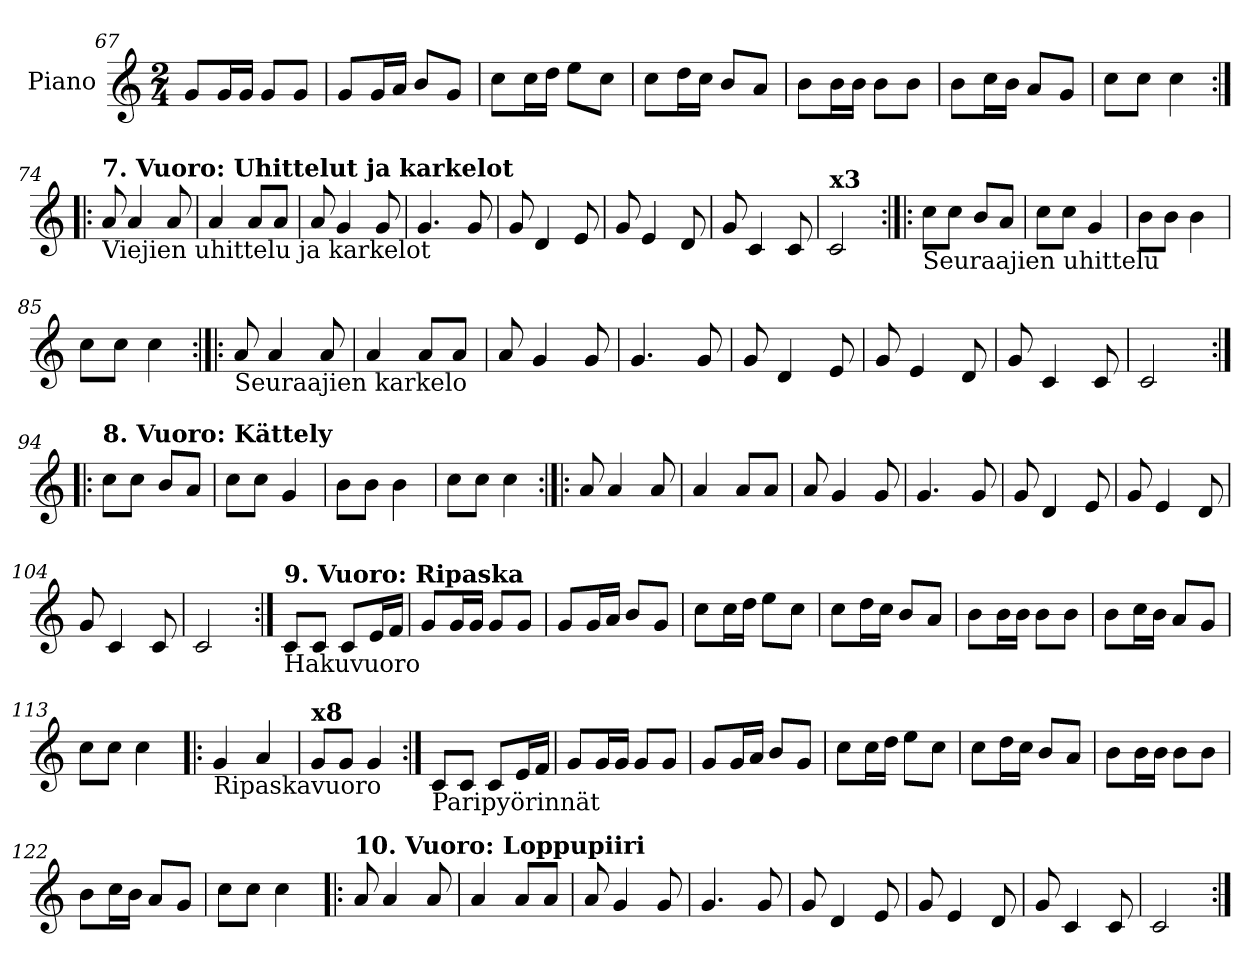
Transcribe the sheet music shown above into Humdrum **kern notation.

**kern
*part1
*staff1
*I"Piano
*I'Pno.
*clefG2
*k[]
*M2/4
=67
8g/L
16g/L
16g/JJ
8g/L
8g/J
=68
8g/L
16g/L
16a/JJ
8b/L
8g/J
=69
8cc\L
16cc\L
16dd\JJ
8ee\L
8cc\J
=70
8cc\L
16dd\L
16cc\JJ
8b/L
8a/J
=71
8b\L
16b\L
16b\JJ
8b\L
8b\J
=72
8b\L
16cc\L
16b\JJ
8a/L
8g/J
=73
8cc\L
8cc\J
4cc\
!!LO:LB:g=z
=74:|!|:
!LO:TX:a:B:t=7. Vuoro&colon; Uhittelut ja karkelot
!LO:TX:b:t=Viejien uhittelu ja karkelot
8a/
4a/
8a/
=75
4a/
8a/L
8a/J
=76
8a/
4g/
8g/
=77
4.g/
8g/
=78
8g/
4d/
8e/
=79
8g/
4e/
8d/
=80
8g/
4c/
8c/
=81
!LO:TX:a:B:t=x3
2c/
!!LO:LB:g=z
=82:|!|:
!LO:TX:b:t=Seuraajien uhittelu
8cc\L
8cc\J
8b/L
8a/J
=83
8cc\L
8cc\J
4g/
=84
8b\L
8b\J
4b\
=85
8cc\L
8cc\J
4cc\
!!LO:LB:g=z
=86:|!|:
!LO:TX:b:t=Seuraajien karkelo
8a/
4a/
8a/
=87
4a/
8a/L
8a/J
=88
8a/
4g/
8g/
=89
4.g/
8g/
=90
8g/
4d/
8e/
=91
8g/
4e/
8d/
=92
8g/
4c/
8c/
=93
2c/
!!LO:LB:g=z
=94:|!|:
!LO:TX:a:B:t=8. Vuoro&colon; Kättely
8cc\L
8cc\J
8b/L
8a/J
=95
8cc\L
8cc\J
4g/
=96
8b\L
8b\J
4b\
=97
8cc\L
8cc\J
4cc\
!!LO:LB:g=z
=98:|!|:
8a/
4a/
8a/
=99
4a/
8a/L
8a/J
=100
8a/
4g/
8g/
=101
4.g/
8g/
=102
8g/
4d/
8e/
=103
8g/
4e/
8d/
=104
8g/
4c/
8c/
=105
2c/
!!LO:LB:g=z
=106:|!
!LO:TX:a:B:t=9. Vuoro&colon; Ripaska
!LO:TX:b:t=Hakuvuoro
8c/L
8c/J
8c/L
16e/L
16f/JJ
=107
8g/L
16g/L
16g/JJ
8g/L
8g/J
=108
8g/L
16g/L
16a/JJ
8b/L
8g/J
=109
8cc\L
16cc\L
16dd\JJ
8ee\L
8cc\J
!!LO:LB:g=z
=110
8cc\L
16dd\L
16cc\JJ
8b/L
8a/J
=111
8b\L
16b\L
16b\JJ
8b\L
8b\J
=112
8b\L
16cc\L
16b\JJ
8a/L
8g/J
=113
8cc\L
8cc\J
4cc\
=114!|:
!LO:TX:b:t=Ripaskavuoro
4g/
4a/
=115
!LO:TX:a:B:t=x8
8g/L
8g/J
4g/
!!LO:LB:g=z
=116:|!
!LO:TX:b:t=Paripyörinnät
8c/L
8c/J
8c/L
16e/L
16f/JJ
=117
8g/L
16g/L
16g/JJ
8g/L
8g/J
=118
8g/L
16g/L
16a/JJ
8b/L
8g/J
=119
8cc\L
16cc\L
16dd\JJ
8ee\L
8cc\J
=120
8cc\L
16dd\L
16cc\JJ
8b/L
8a/J
=121
8b\L
16b\L
16b\JJ
8b\L
8b\J
=122
8b\L
16cc\L
16b\JJ
8a/L
8g/J
=123
8cc\L
8cc\J
4cc\
!!LO:LB:g=z
=124!|:
!LO:TX:a:B:t=10. Vuoro&colon; Loppupiiri
8a/
4a/
8a/
=125
4a/
8a/L
8a/J
=126
8a/
4g/
8g/
=127
4.g/
8g/
=128
8g/
4d/
8e/
=129
8g/
4e/
8d/
=130
8g/
4c/
8c/
=131
2c/
=:|!
*-
